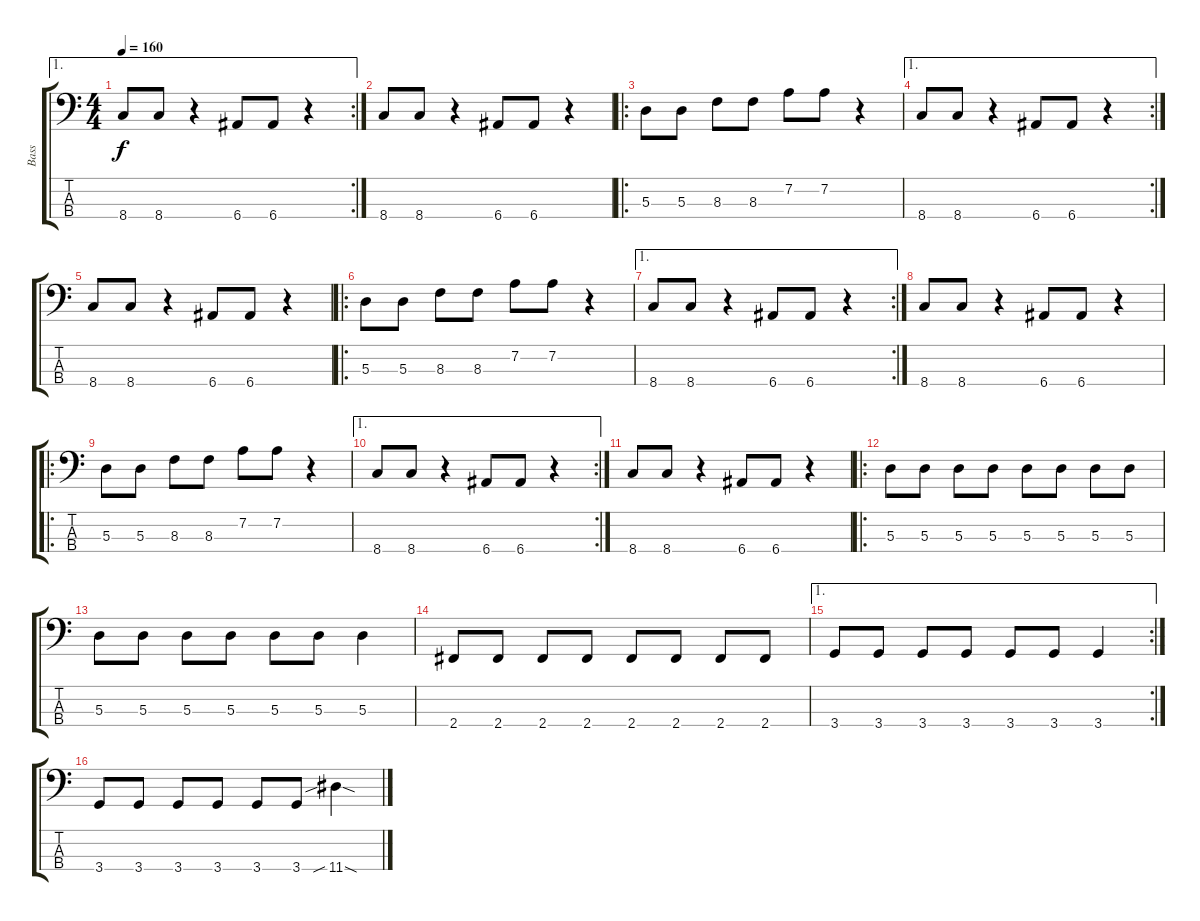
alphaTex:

\track ("Bass" "Bass") {instrument electricbassfinger}
\staff {score tabs}
\tuning (G2 D2 A1 E1) {hide}
\ae 1
\rc 2
\ts (4 4)
\tempo 160
\clef f4
\ks c
8.4.8{dy f} 8.4.8 r.4 6.4.8 6.4.8 r.4 |
8.4.8 8.4.8 r.4 6.4.8 6.4.8 r.4 |
\ro
5.3.8 5.3.8 8.3.8 8.3.8 7.2.8 7.2.8 r.4 |
\ae 1
\rc 2
8.4.8 8.4.8 r.4 6.4.8 6.4.8 r.4 |
8.4.8 8.4.8 r.4 6.4.8 6.4.8 r.4 |
\ro
5.3.8 5.3.8 8.3.8 8.3.8 7.2.8 7.2.8 r.4 |
\ae 1
\rc 2
8.4.8 8.4.8 r.4 6.4.8 6.4.8 r.4 |
8.4.8 8.4.8 r.4 6.4.8 6.4.8 r.4 |
\ro
5.3.8 5.3.8 8.3.8 8.3.8 7.2.8 7.2.8 r.4 |
\ae 1
\rc 2
8.4.8 8.4.8 r.4 6.4.8 6.4.8 r.4 |
8.4.8 8.4.8 r.4 6.4.8 6.4.8 r.4 |
\ro
5.3.8 5.3.8 5.3.8 5.3.8 5.3.8 5.3.8 5.3.8 5.3.8 |
5.3.8 5.3.8 5.3.8 5.3.8 5.3.8 5.3.8 5.3.4 |
2.4.8 2.4.8 2.4.8 2.4.8 2.4.8 2.4.8 2.4.8 2.4.8 |
\ae 1
\rc 2
3.4.8 3.4.8 3.4.8 3.4.8 3.4.8 3.4.8 3.4.4 |
3.4.8 3.4.8 3.4.8 3.4.8 3.4.8 3.4.8 11.4{sib sod}.4
